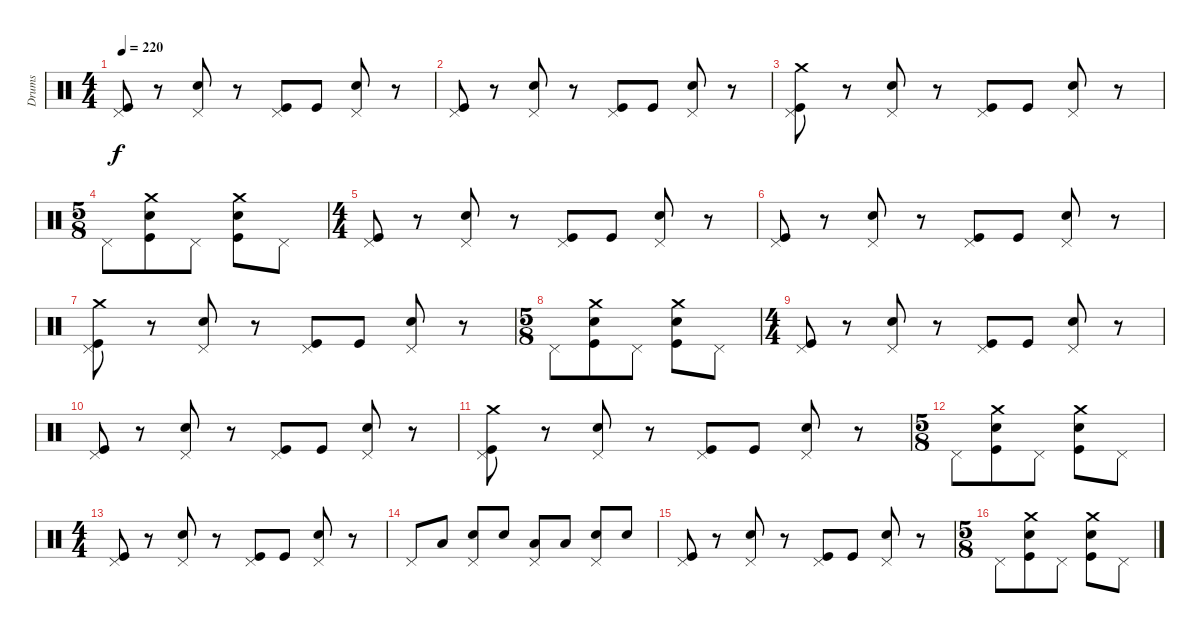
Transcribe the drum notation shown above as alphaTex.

\track ("Drums" "Drums") {instrument percussion}
\staff {score}
\articulation defaults
\ts (4 4)
\tempo 220
\clef neutral
\ks c
("Pedal Hi-Hat (hit)" "Kick (hit)").8{dy f} r.8 ("Pedal Hi-Hat (hit)" "Electric Snare (hit)").8 r.8 ("Pedal Hi-Hat (hit)" "Kick (hit)").8 "Kick (hit)".8 ("Pedal Hi-Hat (hit)" "Electric Snare (hit)").8 r.8 |
("Pedal Hi-Hat (hit)" "Kick (hit)").8 r.8 ("Pedal Hi-Hat (hit)" "Electric Snare (hit)").8 r.8 ("Pedal Hi-Hat (hit)" "Kick (hit)").8 "Kick (hit)".8 ("Pedal Hi-Hat (hit)" "Electric Snare (hit)").8 r.8 |
("Pedal Hi-Hat (hit)" "Kick (hit)" "Crash medium (hit)").8 r.8 ("Pedal Hi-Hat (hit)" "Electric Snare (hit)").8 r.8 ("Pedal Hi-Hat (hit)" "Kick (hit)").8 "Kick (hit)".8 ("Pedal Hi-Hat (hit)" "Electric Snare (hit)").8 r.8 |
\ts (5 8)
"Pedal Hi-Hat (hit)".8 ("Crash medium (hit)" "Kick (hit)" "Electric Snare (hit)").8 "Pedal Hi-Hat (hit)".8 ("Crash medium (hit)" "Kick (hit)" "Electric Snare (hit)").8 "Pedal Hi-Hat (hit)".8 |
\ts (4 4)
("Pedal Hi-Hat (hit)" "Kick (hit)").8 r.8 ("Pedal Hi-Hat (hit)" "Electric Snare (hit)").8 r.8 ("Pedal Hi-Hat (hit)" "Kick (hit)").8 "Kick (hit)".8 ("Pedal Hi-Hat (hit)" "Electric Snare (hit)").8 r.8 |
("Pedal Hi-Hat (hit)" "Kick (hit)").8 r.8 ("Pedal Hi-Hat (hit)" "Electric Snare (hit)").8 r.8 ("Pedal Hi-Hat (hit)" "Kick (hit)").8 "Kick (hit)".8 ("Pedal Hi-Hat (hit)" "Electric Snare (hit)").8 r.8 |
("Pedal Hi-Hat (hit)" "Kick (hit)" "Crash medium (hit)").8 r.8 ("Pedal Hi-Hat (hit)" "Electric Snare (hit)").8 r.8 ("Pedal Hi-Hat (hit)" "Kick (hit)").8 "Kick (hit)".8 ("Pedal Hi-Hat (hit)" "Electric Snare (hit)").8 r.8 |
\ts (5 8)
"Pedal Hi-Hat (hit)".8 ("Crash medium (hit)" "Kick (hit)" "Electric Snare (hit)").8 "Pedal Hi-Hat (hit)".8 ("Crash medium (hit)" "Kick (hit)" "Electric Snare (hit)").8 "Pedal Hi-Hat (hit)".8 |
\ts (4 4)
("Pedal Hi-Hat (hit)" "Kick (hit)").8 r.8 ("Pedal Hi-Hat (hit)" "Electric Snare (hit)").8 r.8 ("Pedal Hi-Hat (hit)" "Kick (hit)").8 "Kick (hit)".8 ("Pedal Hi-Hat (hit)" "Electric Snare (hit)").8 r.8 |
("Pedal Hi-Hat (hit)" "Kick (hit)").8 r.8 ("Pedal Hi-Hat (hit)" "Electric Snare (hit)").8 r.8 ("Pedal Hi-Hat (hit)" "Kick (hit)").8 "Kick (hit)".8 ("Pedal Hi-Hat (hit)" "Electric Snare (hit)").8 r.8 |
("Pedal Hi-Hat (hit)" "Kick (hit)" "Crash medium (hit)").8 r.8 ("Pedal Hi-Hat (hit)" "Electric Snare (hit)").8 r.8 ("Pedal Hi-Hat (hit)" "Kick (hit)").8 "Kick (hit)".8 ("Pedal Hi-Hat (hit)" "Electric Snare (hit)").8 r.8 |
\ts (5 8)
"Pedal Hi-Hat (hit)".8 ("Crash medium (hit)" "Kick (hit)" "Electric Snare (hit)").8 "Pedal Hi-Hat (hit)".8 ("Crash medium (hit)" "Kick (hit)" "Electric Snare (hit)").8 "Pedal Hi-Hat (hit)".8 |
\ts (4 4)
("Pedal Hi-Hat (hit)" "Kick (hit)").8 r.8 ("Pedal Hi-Hat (hit)" "Electric Snare (hit)").8 r.8 ("Pedal Hi-Hat (hit)" "Kick (hit)").8 "Kick (hit)".8 ("Pedal Hi-Hat (hit)" "Electric Snare (hit)").8 r.8 |
"Pedal Hi-Hat (hit)".8 "Low Tom (hit)".8 ("Pedal Hi-Hat (hit)" "Electric Snare (hit)").8 "Electric Snare (hit)".8 ("Pedal Hi-Hat (hit)" "Low Floor Tom (hit)").8 "Low Floor Tom (hit)".8 ("Pedal Hi-Hat (hit)" "Electric Snare (hit)").8 "Electric Snare (hit)".8 |
("Pedal Hi-Hat (hit)" "Kick (hit)").8 r.8 ("Pedal Hi-Hat (hit)" "Electric Snare (hit)").8 r.8 ("Pedal Hi-Hat (hit)" "Kick (hit)").8 "Kick (hit)".8 ("Pedal Hi-Hat (hit)" "Electric Snare (hit)").8 r.8 |
\ts (5 8)
"Pedal Hi-Hat (hit)".8 ("Crash medium (hit)" "Kick (hit)" "Electric Snare (hit)").8 "Pedal Hi-Hat (hit)".8 ("Crash medium (hit)" "Kick (hit)" "Electric Snare (hit)").8 "Pedal Hi-Hat (hit)".8
